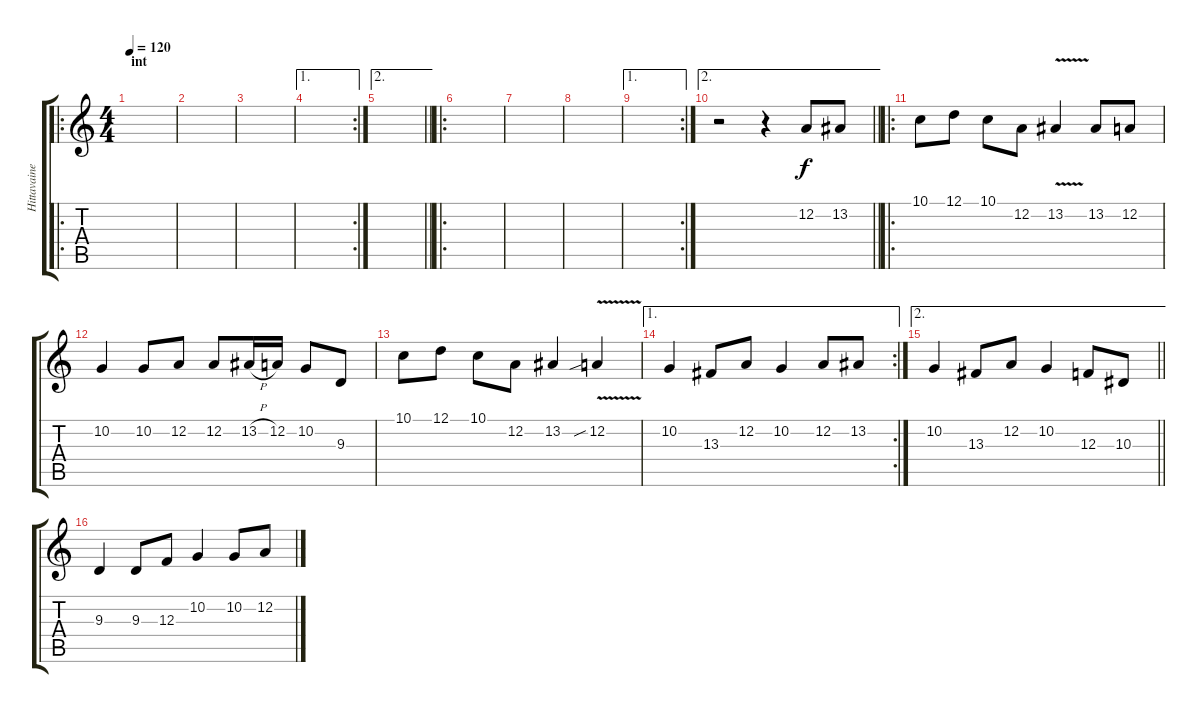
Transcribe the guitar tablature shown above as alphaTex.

\track ("Hittavainen" "Hittavaine") {instrument violin}
\staff {score tabs}
\tuning (D4 A3 F3 C3 G2 D2) {hide}
\ro
\ts (4 4)
\section ("" "int")
\tempo 120
\clef g2
\ks c
|
|
|
\ae 1
\rc 2
|
\ae 2
\barLineRight lightlight
|
\ro
|
|
|
\ae 1
\rc 2
|
\ae 2
\barLineRight lightlight
r.2 r.4 12.2.8 13.2.8 |
\ro
10.1.8 12.1.8 10.1.8 12.2.8 13.2{v}.4 13.2.8 12.2.8 |
10.2.4 10.2.8 12.2.8 12.2.8 13.2{h}.16 12.2.16 10.2.8 9.3.8 |
10.1.8 12.1.8 10.1.8 12.2.8 13.2.4 12.2{v sib}.4 |
\ae 1
\rc 2
10.2.4 13.3.8 12.2.8 10.2.4 12.2.8 13.2.8 |
\ae 2
\barLineRight lightlight
10.2.4 13.3.8 12.2.8 10.2.4 12.3.8 10.3.8 |
9.3.4 9.3.8 12.3.8 10.2.4 10.2.8 12.2.8
